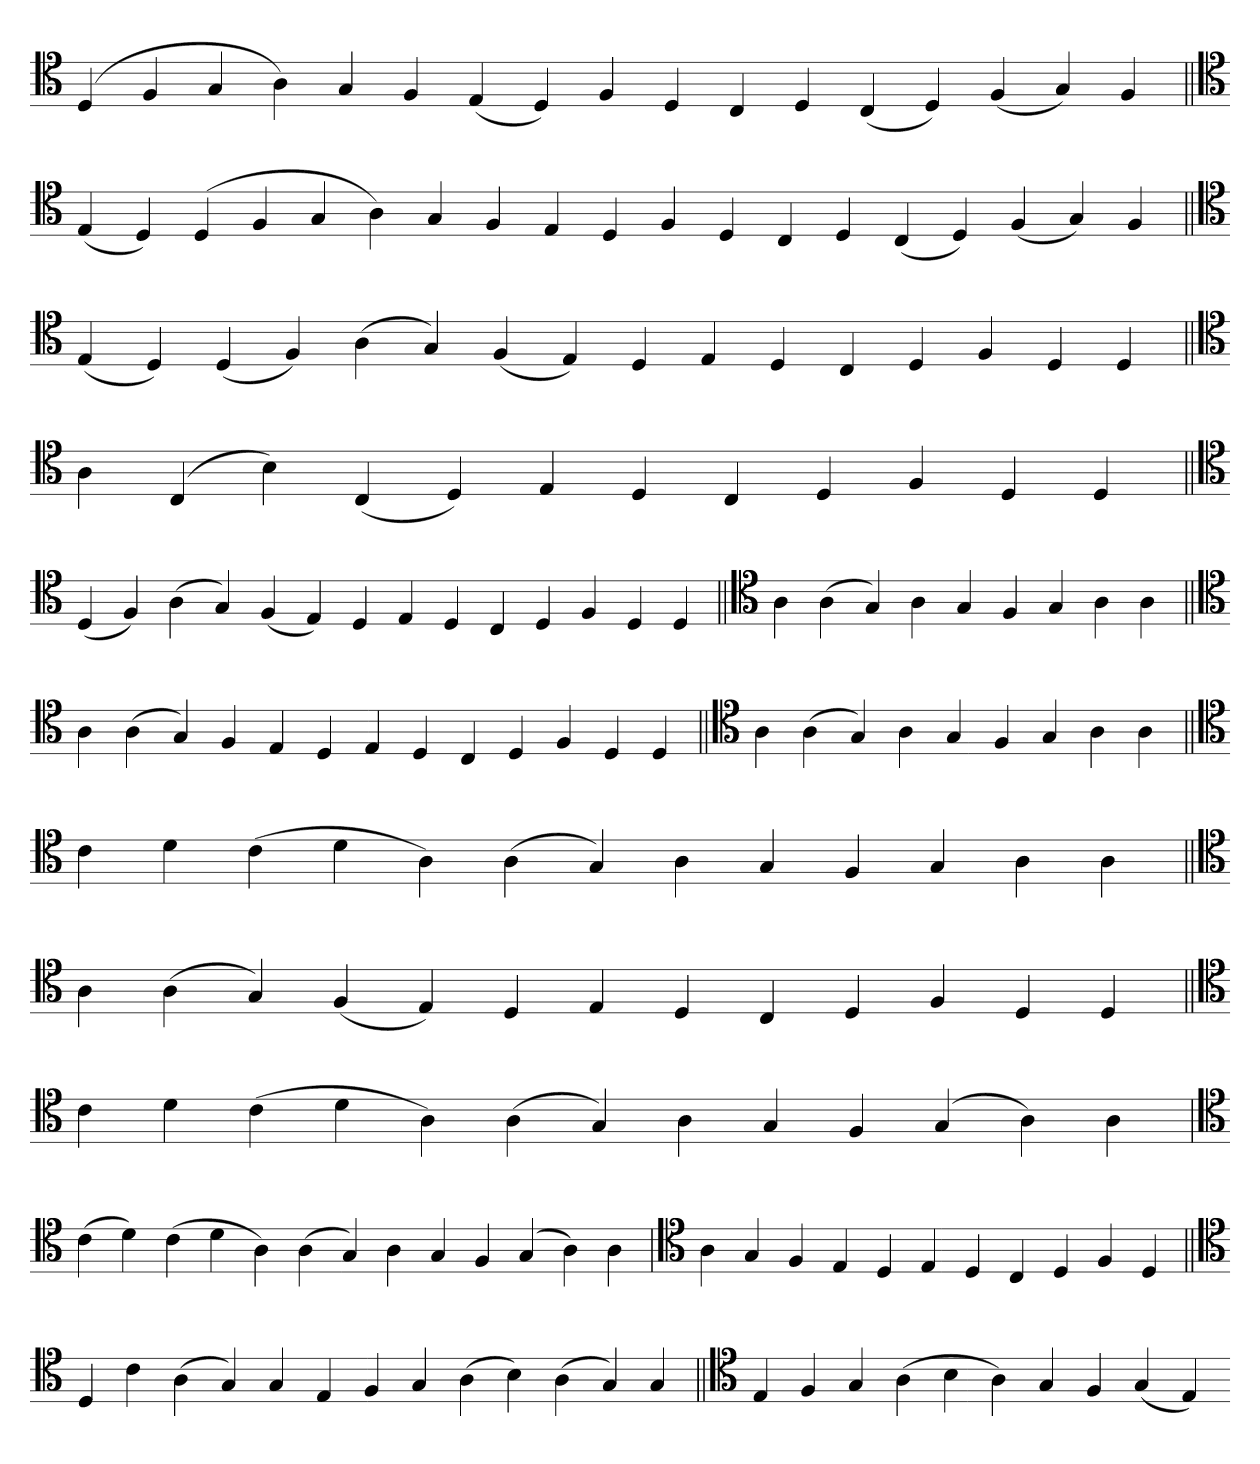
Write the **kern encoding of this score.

**kern
*part1
*staff1
*clefC4
=
(4D
4F
4G
4A)
4G
4F
(4E
4D)
4F
4D
4C
4D
(4C
4D)
(4F
4G)
4F
=||
*clefC4
(4E
4D)
(4D
4F
4G
4A)
4G
4F
4E
4D
4F
4D
4C
4D
(4C
4D)
(4F
4G)
4F
=||
*clefC4
(4E
4D)
(4D
4F)
(4A
4G)
(4F
4E)
4D
4E
4D
4C
4D
4F
4D
4D
=||
*clefC4
4A
(4C
4B)
(4C
4D)
4E
4D
4C
4D
4F
4D
4D
=||
*clefC4
(4D
4F)
(4A
4G)
(4F
4E)
4D
4E
4D
4C
4D
4F
4D
4D
=||
*clefC4
4A
(4A
4G)
4A
4G
4F
4G
4A
4A
=||
*clefC4
4A
(4A
4G)
4F
4E
4D
4E
4D
4C
4D
4F
4D
4D
=||
*clefC4
4A
(4A
4G)
4A
4G
4F
4G
4A
4A
=||
*clefC4
4c
4d
(4c
4d
4A)
(4A
4G)
4A
4G
4F
4G
4A
4A
=||
*clefC4
4A
(4A
4G)
(4F
4E)
4D
4E
4D
4C
4D
4F
4D
4D
=||
*clefC4
4c
4d
(4c
4d
4A)
(4A
4G)
4A
4G
4F
(4G
4A)
4A
=`
*clefC4
(4c
4d)
(4c
4d
4A)
(4A
4G)
4A
4G
4F
(4G
4A)
4A
=`
*clefC4
4A
4G
4F
4E
4D
4E
4D
4C
4D
4F
4D
=||
*clefC4
4D
4c
(4A
4G)
4G
4E
4F
4G
(4A
4B)
(4A
4G)
4G
=||
*clefC4
4E
4F
4G
(4A
4B
4A)
4G
4F
(4G
4E)
=-
*-
